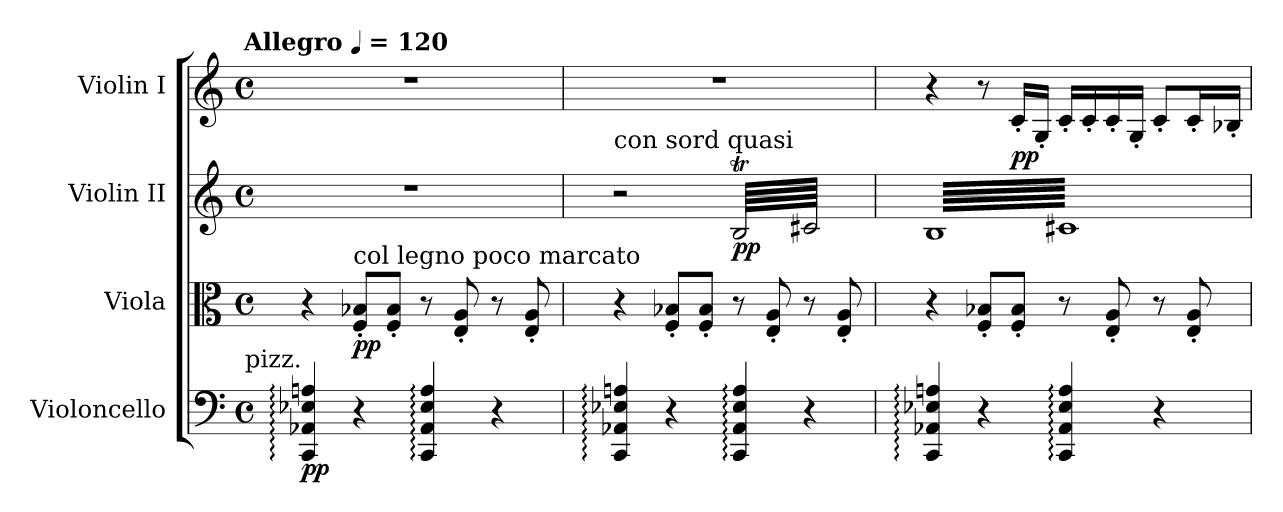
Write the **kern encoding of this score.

**kern	**dynam	**kern	**dynam	**kern	**dynam	**kern	**dynam
*part4	*part4	*part3	*part3	*part2	*part2	*part1	*part1
*staff4	*staff4	*staff3	*staff3	*staff2	*staff2	*staff1	*staff1
*I"Violoncello	*	*I"Viola	*	*I"Violin II	*	*I"Violin I	*
*I'Vc.	*	*I'Vla.	*	*I'Vln. II	*	*I'Vln. I	*
*clefF4	*	*clefC3	*	*clefG2	*	*clefG2	*
*k[]	*	*k[]	*	*k[]	*	*k[]	*
*C:	*	*C:	*	*C:	*	*C:	*
!!LO:TX:omd:t=Allegro [quarter] = 120
*M4/4	*	*M4/4	*	*M4/4	*	*M4/4	*
*met(c)	*	*met(c)	*	*met(c)	*	*met(c)	*
*MM120	*	*MM120	*	*MM120	*	*MM120	*
=1	=1	=1	=1	=1	=1	=1	=1
!LO:TX:a:rj:t=pizz.	!	!	!	!	!	!	!
4CC: 4AA-X: 4E-X: 4An:	pp	4r	.	1r	.	1r	.
!	!	!LO:TX:a:t=col legno poco marcato	!	!	!	!	!
4r	.	8F' 8B-X'L	pp	.	.	.	.
.	.	8F' 8B-'J	.	.	.	.	.
4CC: 4AA-: 4E-: 4A:	.	8r	.	.	.	.	.
.	.	8E' 8A'	.	.	.	.	.
4r	.	8r	.	.	.	.	.
.	.	8E' 8A'	.	.	.	.	.
=2	=2	=2	=2	=2	=2	=2	=2
!	!	!	!	!LO:TX:a:t=con sord quasi	!	!	!
4CC: 4AA-X: 4E-X: 4An:	.	4r	.	2r	.	1r	.
4r	.	8F' 8B-X'L	.	.	.	.	.
.	.	8F' 8B-'J	.	.	.	.	.
*	*	*	*	*tremolo	*	*	*
4CC: 4AA-: 4E-: 4A:	.	8r	.	(64BtLLLL	pp	.	.
.	.	.	.	(64c#X)	.	.	.
.	.	.	.	64Bt	.	.	.
.	.	.	.	(64c#X)	.	.	.
.	.	.	.	64Bt	.	.	.
.	.	.	.	(64c#X)	.	.	.
.	.	.	.	64Bt	.	.	.
.	.	.	.	(64c#X)	.	.	.
.	.	8E' 8A'	.	64Bt	.	.	.
.	.	.	.	(64c#X)	.	.	.
.	.	.	.	64Bt	.	.	.
.	.	.	.	(64c#X)	.	.	.
.	.	.	.	64Bt	.	.	.
.	.	.	.	(64c#X)	.	.	.
.	.	.	.	64Bt	.	.	.
.	.	.	.	(64c#X)	.	.	.
4r	.	8r	.	64Bt	.	.	.
.	.	.	.	(64c#X)	.	.	.
.	.	.	.	64Bt	.	.	.
.	.	.	.	(64c#X)	.	.	.
.	.	.	.	64Bt	.	.	.
.	.	.	.	(64c#X)	.	.	.
.	.	.	.	64Bt	.	.	.
.	.	.	.	(64c#X)	.	.	.
.	.	8E' 8A'	.	64Bt	.	.	.
.	.	.	.	(64c#X)	.	.	.
.	.	.	.	64Bt	.	.	.
.	.	.	.	(64c#X)	.	.	.
.	.	.	.	64Bt	.	.	.
.	.	.	.	(64c#X)	.	.	.
.	.	.	.	64Bt	.	.	.
.	.	.	.	64c#X)JJJJ	.	.	.
=3	=3	=3	=3	=3	=3	=3	=3
4CC: 4AA-X: 4E-X: 4An:	.	4r	.	64BLLLL	.	4r	.
.	.	.	.	64c#X	.	.	.
.	.	.	.	64B	.	.	.
.	.	.	.	64c#X	.	.	.
.	.	.	.	64B	.	.	.
.	.	.	.	64c#X	.	.	.
.	.	.	.	64B	.	.	.
.	.	.	.	64c#X	.	.	.
.	.	.	.	64B	.	.	.
.	.	.	.	64c#X	.	.	.
.	.	.	.	64B	.	.	.
.	.	.	.	64c#X	.	.	.
.	.	.	.	64B	.	.	.
.	.	.	.	64c#X	.	.	.
.	.	.	.	64B	.	.	.
.	.	.	.	64c#X	.	.	.
4r	.	8F' 8B-X'L	.	64B	.	8r	.
.	.	.	.	64c#X	.	.	.
.	.	.	.	64B	.	.	.
.	.	.	.	64c#X	.	.	.
.	.	.	.	64B	.	.	.
.	.	.	.	64c#X	.	.	.
.	.	.	.	64B	.	.	.
.	.	.	.	64c#X	.	.	.
.	.	8F' 8B-'J	.	64B	.	16c'LL	pp
.	.	.	.	64c#X	.	.	.
.	.	.	.	64B	.	.	.
.	.	.	.	64c#X	.	.	.
.	.	.	.	64B	.	16G'JJ	.
.	.	.	.	64c#X	.	.	.
.	.	.	.	64B	.	.	.
.	.	.	.	64c#X	.	.	.
4CC: 4AA-: 4E-: 4A:	.	8r	.	64B	.	16c'LL	.
.	.	.	.	64c#X	.	.	.
.	.	.	.	64B	.	.	.
.	.	.	.	64c#X	.	.	.
.	.	.	.	64B	.	16c'	.
.	.	.	.	64c#X	.	.	.
.	.	.	.	64B	.	.	.
.	.	.	.	64c#X	.	.	.
.	.	8E' 8A'	.	64B	.	16c'	.
.	.	.	.	64c#X	.	.	.
.	.	.	.	64B	.	.	.
.	.	.	.	64c#X	.	.	.
.	.	.	.	64B	.	16G'JJ	.
.	.	.	.	64c#X	.	.	.
.	.	.	.	64B	.	.	.
.	.	.	.	64c#X	.	.	.
4r	.	8r	.	64B	.	8c'L	.
.	.	.	.	64c#X	.	.	.
.	.	.	.	64B	.	.	.
.	.	.	.	64c#X	.	.	.
.	.	.	.	64B	.	.	.
.	.	.	.	64c#X	.	.	.
.	.	.	.	64B	.	.	.
.	.	.	.	64c#X	.	.	.
.	.	8E' 8A'	.	64B	.	16c'L	.
.	.	.	.	64c#X	.	.	.
.	.	.	.	64B	.	.	.
.	.	.	.	64c#X	.	.	.
.	.	.	.	64B	.	16B-X'JJ	.
.	.	.	.	64c#X	.	.	.
.	.	.	.	64B	.	.	.
.	.	.	.	64c#XJJJJ	.	.	.
*	*	*	*	*Xtremolo	*	*	*
.	.	.	.	.	.	.	.
.	.	.	.	.	.	.	.
.	.	.	.	.	.	.	.
.	.	.	.	.	.	.	.
.	.	.	.	.	.	.	.
.	.	.	.	.	.	.	.
.	.	.	.	.	.	.	.
.	.	.	.	.	.	.	.
.	.	.	.	.	.	.	.
.	.	.	.	.	.	.	.
.	.	.	.	.	.	.	.
.	.	.	.	.	.	.	.
.	.	.	.	.	.	.	.
.	.	.	.	.	.	.	.
.	.	.	.	.	.	.	.
.	.	.	.	.	.	.	.
.	.	.	.	.	.	.	.
.	.	.	.	.	.	.	.
.	.	.	.	.	.	.	.
.	.	.	.	.	.	.	.
.	.	.	.	.	.	.	.
.	.	.	.	.	.	.	.
.	.	.	.	.	.	.	.
.	.	.	.	.	.	.	.
.	.	.	.	.	.	.	.
.	.	.	.	.	.	.	.
.	.	.	.	.	.	.	.
.	.	.	.	.	.	.	.
.	.	.	.	.	.	.	.
.	.	.	.	.	.	.	.
.	.	.	.	.	.	.	.
.	.	.	.	.	.	.	.
=	=	=	=	=	=	=	=
*-	*-	*-	*-	*-	*-	*-	*-
